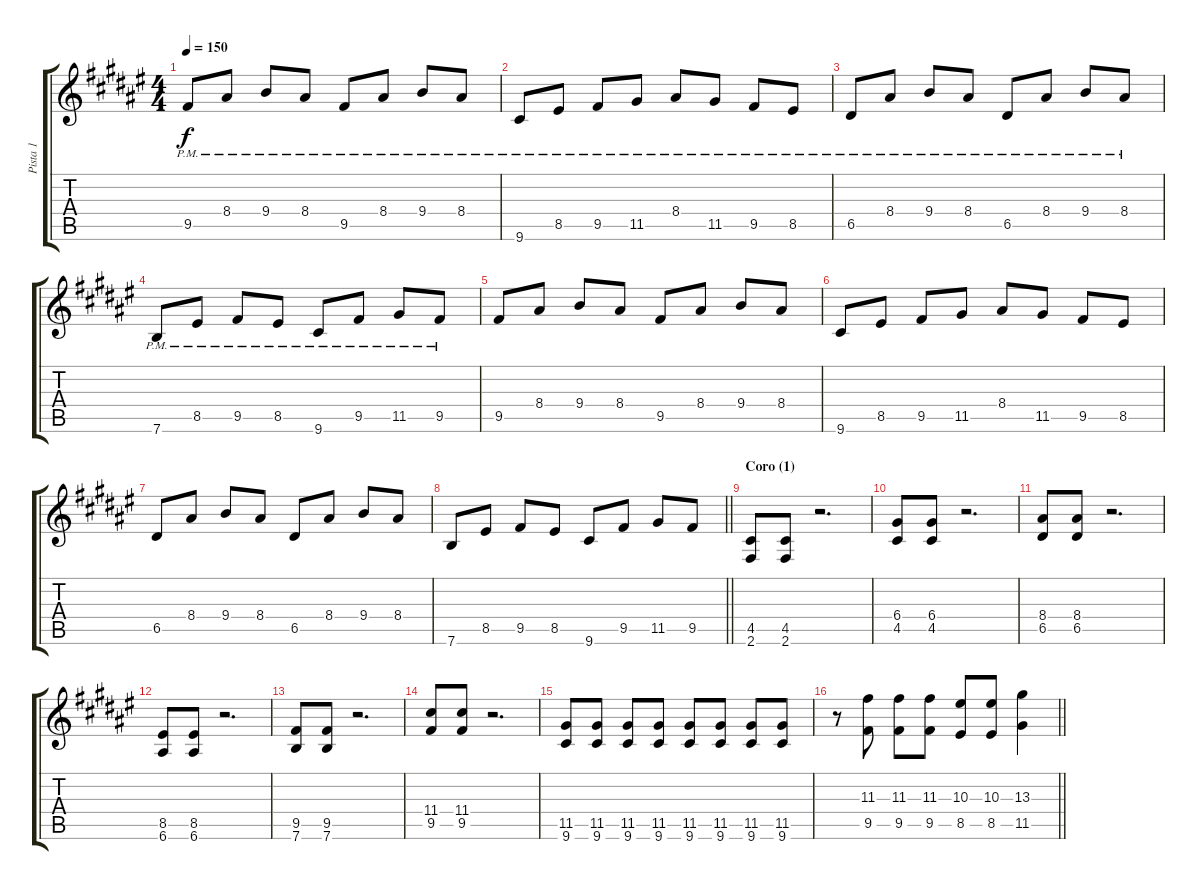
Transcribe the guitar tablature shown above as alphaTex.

\track ("Pista 1" "Pista 1") {instrument distortionguitar}
\staff {score tabs}
\tuning (E4 B3 G3 D3 A2 E2) {hide}
\ts (4 4)
\tempo 150
\clef g2
\ks d#minor
9.5{pm}.8{dy f} 8.4{pm}.8 9.4{pm}.8 8.4{pm}.8 9.5{pm}.8 8.4{pm}.8 9.4{pm}.8 8.4{pm}.8 |
9.6{pm}.8 8.5{pm}.8 9.5{pm}.8 11.5{pm}.8 8.4{pm}.8 11.5{pm}.8 9.5{pm}.8 8.5{pm}.8 |
6.5{pm}.8 8.4{pm}.8 9.4{pm}.8 8.4{pm}.8 6.5{pm}.8 8.4{pm}.8 9.4{pm}.8 8.4{pm}.8 |
7.6{pm}.8 8.5{pm}.8 9.5{pm}.8 8.5{pm}.8 9.6{pm}.8 9.5{pm}.8 11.5{pm}.8 9.5{pm}.8 |
9.5.8 8.4.8 9.4.8 8.4.8 9.5.8 8.4.8 9.4.8 8.4.8 |
9.6.8 8.5.8 9.5.8 11.5.8 8.4.8 11.5.8 9.5.8 8.5.8 |
6.5.8 8.4.8 9.4.8 8.4.8 6.5.8 8.4.8 9.4.8 8.4.8 |
\barLineRight lightlight
7.6.8 8.5.8 9.5.8 8.5.8 9.6.8 9.5.8 11.5.8 9.5.8 |
\section ("" "Coro (1)")
(4.5 2.6).8 (4.5 2.6).8 r.2{d} |
(6.4 4.5).8 (6.4 4.5).8 r.2{d} |
(8.4 6.5).8 (8.4 6.5).8 r.2{d} |
(8.5 6.6).8 (8.5 6.6).8 r.2{d} |
(9.5 7.6).8 (9.5 7.6).8 r.2{d} |
(11.4 9.5).8 (11.4 9.5).8 r.2{d} |
(11.5 9.6).8 (11.5 9.6).8 (11.5 9.6).8 (11.5 9.6).8 (11.5 9.6).8 (11.5 9.6).8 (11.5 9.6).8 (11.5 9.6).8 |
\barLineRight lightlight
r.8 (11.3 9.5).8 (11.3 9.5).8 (11.3 9.5).8 (10.3 8.5).8 (10.3 8.5).8 (13.3 11.5).4
